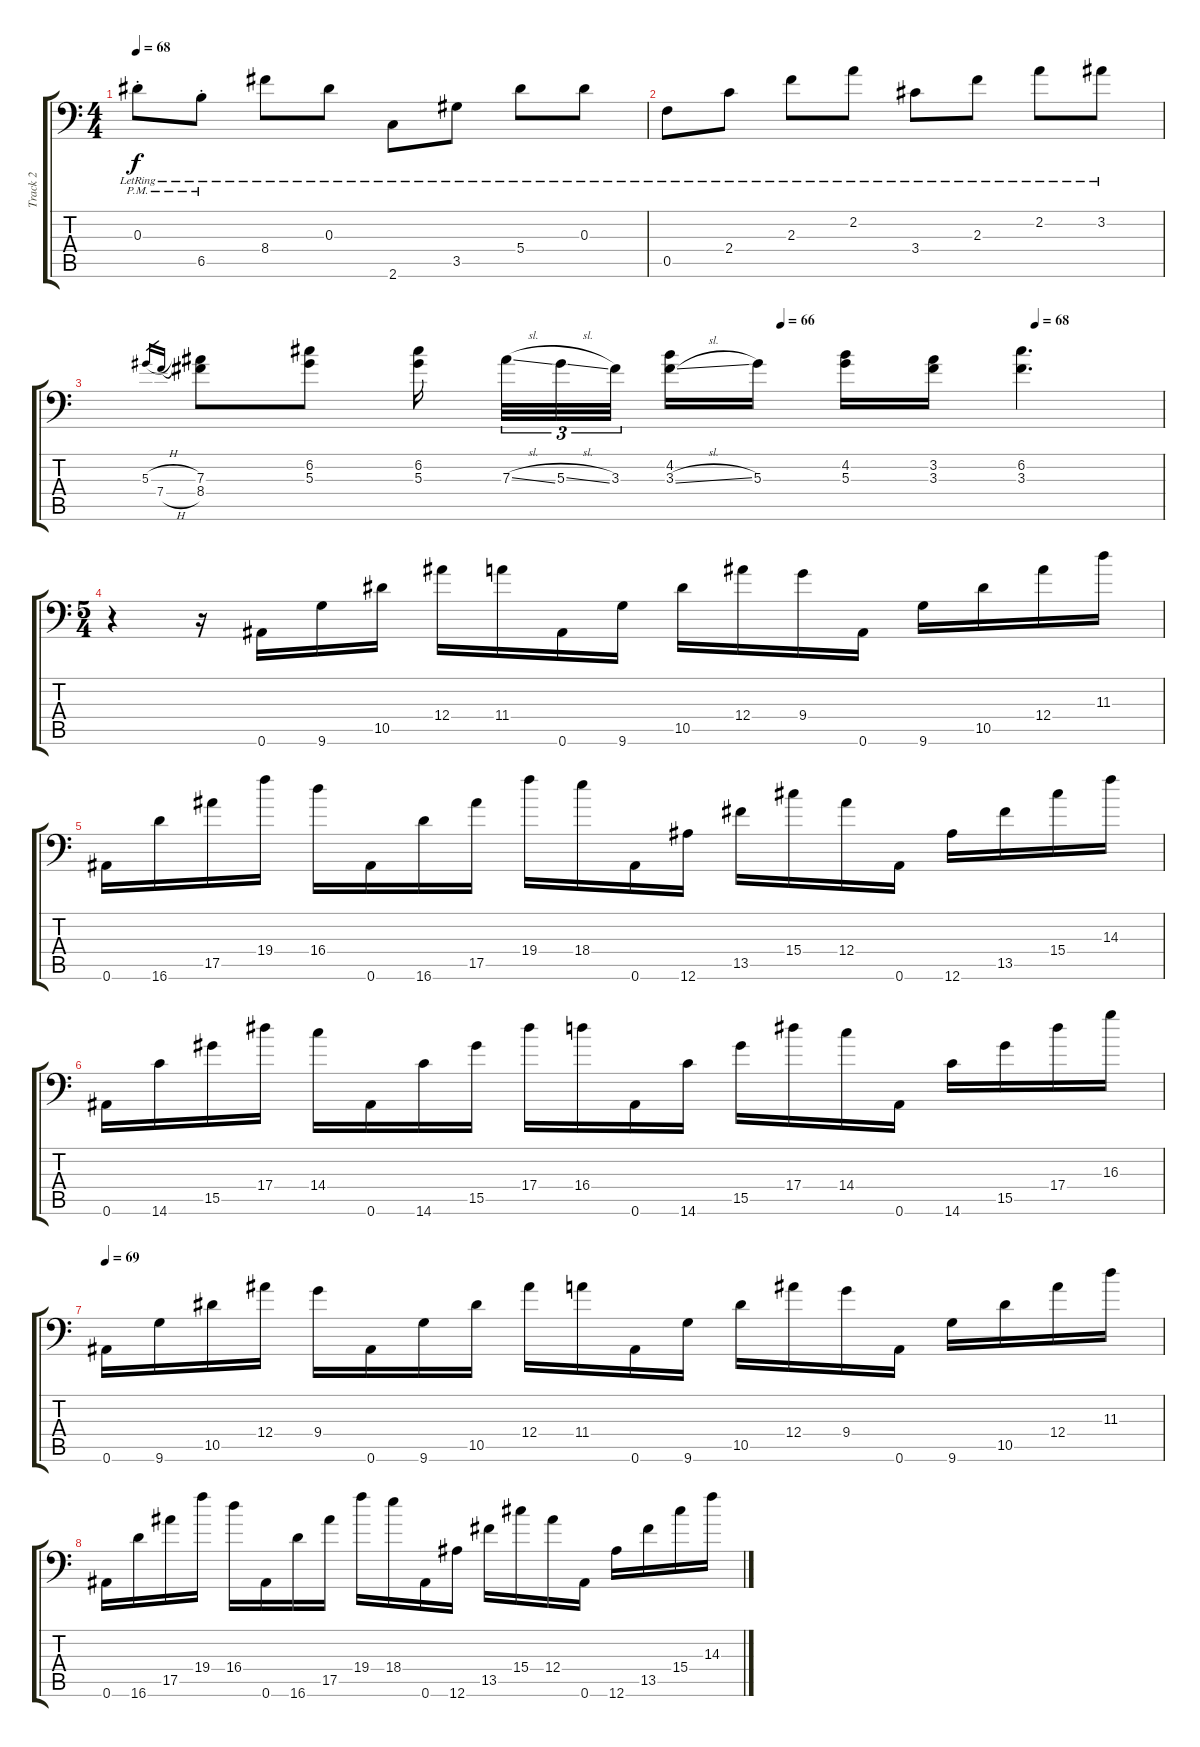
\track ("Track 2" "Track 2") {instrument electricguitarjazz}
\staff {score tabs}
\tuning (C4 G3 Eb3 Bb2 F2 Bb1) {hide}
\ts (4 4)
\tempo 68
\clef f4
\ks c
0.3{pm st lr}.8{dy f} 6.5{pm st lr}.8 8.4{lr}.8 0.3{lr}.8 2.6{lr}.8 3.5{lr}.8 5.4{lr}.8 0.3{lr}.8 |
0.5{lr}.8 2.4{lr}.8 2.3{lr}.8 2.2{lr}.8 3.4{lr}.8 2.3{lr}.8 2.2{lr}.8 3.2{lr}.8 |
\tempo (66 0.625)
\tempo (68 0.875)
5.3{h}.16{gr} 7.4{h}.16{gr} (7.3 8.4).8 (6.2 5.3).8 (6.2 5.3).16{beam splitsecondary} 7.3{sl}.32{tu (3 2)} 5.3{sl}.32{tu (3 2)} 3.3.32{tu (3 2) beam splitsecondary} (4.2 3.3{sl}).16 5.3.16 (4.2 5.3).16 (3.2 3.3).16 (6.2 3.3).4{d} |
\ts (5 4)
r.4{volume 12 instrument distortionguitar} r.16 0.6.16 9.6.16 10.5.16 12.4.16 11.4.16 0.6.16 9.6.16 10.5.16 12.4.16 9.4.16 0.6.16 9.6.16 10.5.16 12.4.16 11.3.16 |
0.6.16 16.6.16 17.5.16 19.4.16 16.4.16 0.6.16 16.6.16 17.5.16 19.4.16 18.4.16 0.6.16 12.6.16 13.5.16 15.4.16 12.4.16 0.6.16 12.6.16 13.5.16 15.4.16 14.3.16 |
0.6.16 14.6.16 15.5.16 17.4.16 14.4.16 0.6.16 14.6.16 15.5.16 17.4.16 16.4.16 0.6.16 14.6.16 15.5.16 17.4.16 14.4.16 0.6.16 14.6.16 15.5.16 17.4.16 16.3.16 |
\tempo 69
0.6.16 9.6.16 10.5.16 12.4.16 9.4.16 0.6.16 9.6.16 10.5.16 12.4.16 11.4.16 0.6.16 9.6.16 10.5.16 12.4.16 9.4.16 0.6.16 9.6.16 10.5.16 12.4.16 11.3.16 |
0.6.16 16.6.16 17.5.16 19.4.16 16.4.16 0.6.16 16.6.16 17.5.16 19.4.16 18.4.16 0.6.16 12.6.16 13.5.16 15.4.16 12.4.16 0.6.16 12.6.16 13.5.16 15.4.16 14.3.16
